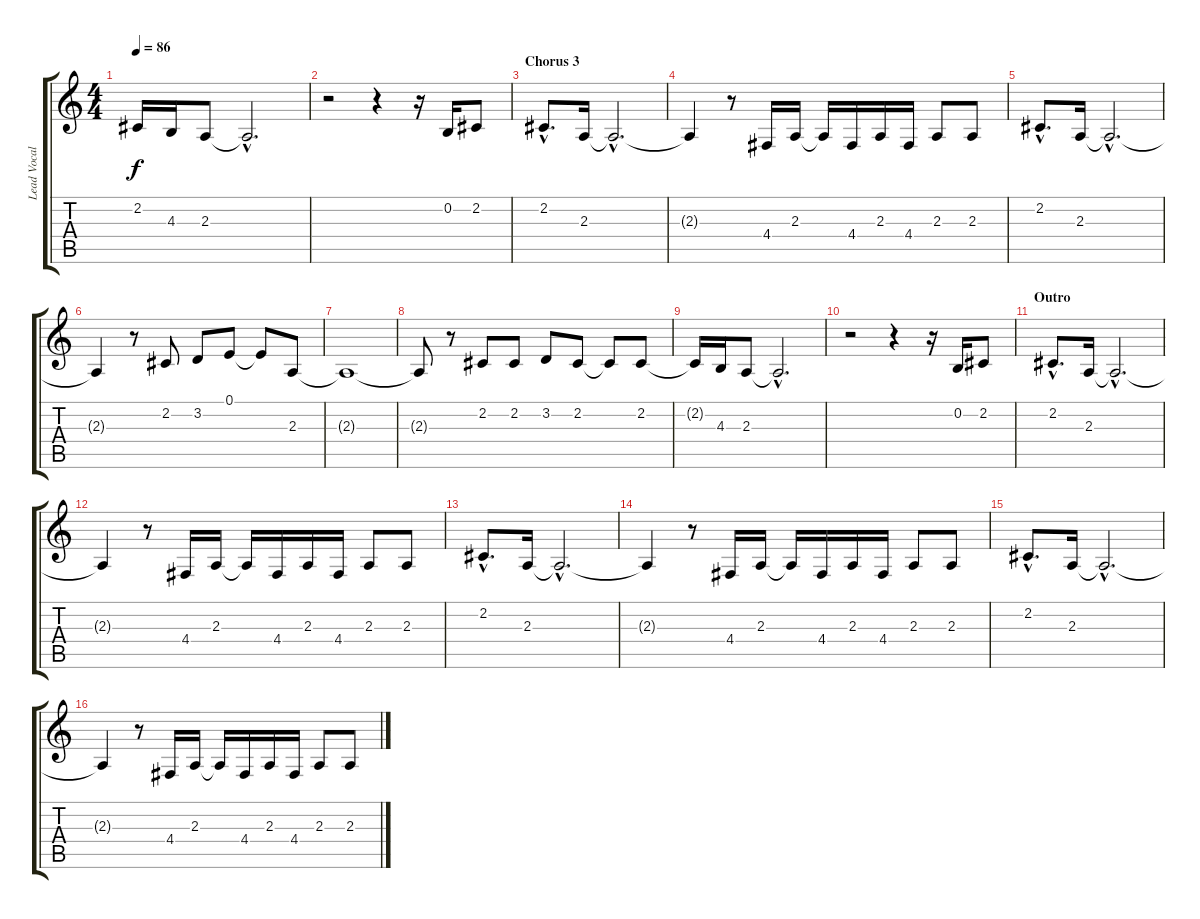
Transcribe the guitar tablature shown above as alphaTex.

\track ("Lead Vocals" "Lead Vocal") {instrument altosax}
\staff {score tabs}
\tuning (E4 B3 G3 D3 A2 E2) {hide}
\ts (4 4)
\tempo 86
\clef g2
\ks c
2.2{t}.16{dy f} 4.3.16 2.3.8 2.3{hac t}.2{d} |
r.2 r.4 r.16 0.2.16 2.2.8 |
\section ("" "Chorus 3")
2.2{hac}.8{d} 2.3.16 2.3{hac t}.2{d} |
2.3{t}.4 r.8 4.4.16 2.3.16 2.3{t}.16 4.4.16 2.3.16 4.4.16 2.3.8 2.3.8 |
2.2{hac}.8{d} 2.3.16 2.3{hac t}.2{d} |
2.3{t}.4 r.8 2.2.8 3.2.8 0.1.8 0.1{t}.8 2.3.8 |
2.3{t}.1 |
2.3{t}.8 r.8 2.2.8 2.2.8 3.2.8 2.2.8 2.2{t}.8 2.2.8 |
2.2{t}.16 4.3.16 2.3.8 2.3{hac t}.2{d} |
r.2 r.4 r.16 0.2.16 2.2.8 |
\section ("" "Outro")
2.2{hac}.8{d} 2.3.16 2.3{hac t}.2{d} |
2.3{t}.4 r.8 4.4.16 2.3.16 2.3{t}.16 4.4.16 2.3.16 4.4.16 2.3.8 2.3.8 |
2.2{hac}.8{d} 2.3.16 2.3{hac t}.2{d} |
2.3{t}.4 r.8 4.4.16 2.3.16 2.3{t}.16 4.4.16 2.3.16 4.4.16 2.3.8 2.3.8 |
2.2{hac}.8{d} 2.3.16 2.3{hac t}.2{d} |
2.3{t}.4 r.8 4.4.16 2.3.16 2.3{t}.16 4.4.16 2.3.16 4.4.16 2.3.8 2.3.8
